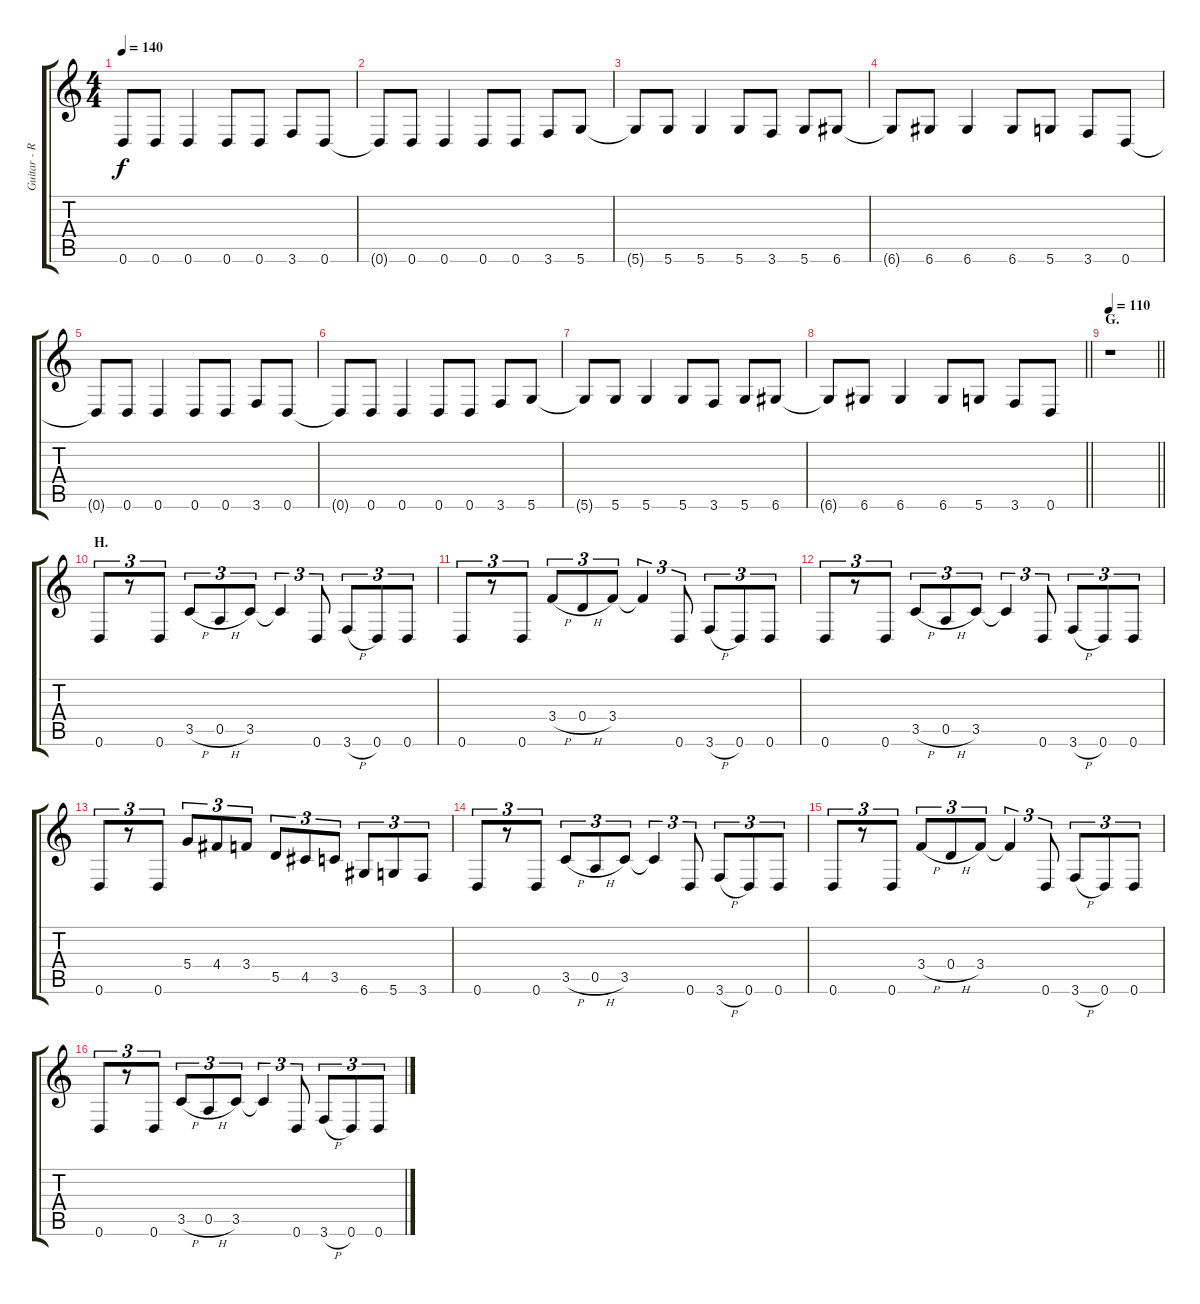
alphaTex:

\track ("Guitar - Right" "Guitar - R") {instrument distortionguitar}
\staff {score tabs}
\tuning (E4 B3 G3 D3 A2 D2) {hide}
\ts (4 4)
\tempo 140
\clef g2
\ks c
0.6{t}.8{dy f} 0.6.8 0.6.4 0.6.8 0.6.8 3.6.8 0.6.8 |
0.6{t}.8 0.6.8 0.6.4 0.6.8 0.6.8 3.6.8 5.6.8 |
5.6{t}.8 5.6.8 5.6.4 5.6.8 3.6.8 5.6.8 6.6.8 |
6.6{t}.8 6.6.8 6.6.4 6.6.8 5.6.8 3.6.8 0.6.8 |
0.6{t}.8 0.6.8 0.6.4 0.6.8 0.6.8 3.6.8 0.6.8 |
0.6{t}.8 0.6.8 0.6.4 0.6.8 0.6.8 3.6.8 5.6.8 |
5.6{t}.8 5.6.8 5.6.4 5.6.8 3.6.8 5.6.8 6.6.8 |
\barLineRight lightlight
6.6{t}.8 6.6.8 6.6.4 6.6.8 5.6.8 3.6.8 0.6.8 |
\section ("" "G.")
\tempo 110
\barLineRight lightlight
r.1 |
\section ("" "H.")
0.6.8{tu (3 2)} r.8{tu (3 2)} 0.6.8{tu (3 2)} 3.5{h}.8{tu (3 2)} 0.5{h}.8{tu (3 2)} 3.5.8{tu (3 2)} 3.5{t}.4{tu (3 2)} 0.6.8{tu (3 2)} 3.6{h}.8{tu (3 2)} 0.6.8{tu (3 2)} 0.6.8{tu (3 2)} |
0.6.8{tu (3 2)} r.8{tu (3 2)} 0.6.8{tu (3 2)} 3.4{h}.8{tu (3 2)} 0.4{h}.8{tu (3 2)} 3.4.8{tu (3 2)} 3.4{t}.4{tu (3 2)} 0.6.8{tu (3 2)} 3.6{h}.8{tu (3 2)} 0.6.8{tu (3 2)} 0.6.8{tu (3 2)} |
0.6.8{tu (3 2)} r.8{tu (3 2)} 0.6.8{tu (3 2)} 3.5{h}.8{tu (3 2)} 0.5{h}.8{tu (3 2)} 3.5.8{tu (3 2)} 3.5{t}.4{tu (3 2)} 0.6.8{tu (3 2)} 3.6{h}.8{tu (3 2)} 0.6.8{tu (3 2)} 0.6.8{tu (3 2)} |
0.6.8{tu (3 2)} r.8{tu (3 2)} 0.6.8{tu (3 2)} 5.4.8{tu (3 2)} 4.4.8{tu (3 2)} 3.4.8{tu (3 2)} 5.5.8{tu (3 2)} 4.5.8{tu (3 2)} 3.5.8{tu (3 2)} 6.6.8{tu (3 2)} 5.6.8{tu (3 2)} 3.6.8{tu (3 2)} |
0.6.8{tu (3 2)} r.8{tu (3 2)} 0.6.8{tu (3 2)} 3.5{h}.8{tu (3 2)} 0.5{h}.8{tu (3 2)} 3.5.8{tu (3 2)} 3.5{t}.4{tu (3 2)} 0.6.8{tu (3 2)} 3.6{h}.8{tu (3 2)} 0.6.8{tu (3 2)} 0.6.8{tu (3 2)} |
0.6.8{tu (3 2)} r.8{tu (3 2)} 0.6.8{tu (3 2)} 3.4{h}.8{tu (3 2)} 0.4{h}.8{tu (3 2)} 3.4.8{tu (3 2)} 3.4{t}.4{tu (3 2)} 0.6.8{tu (3 2)} 3.6{h}.8{tu (3 2)} 0.6.8{tu (3 2)} 0.6.8{tu (3 2)} |
0.6.8{tu (3 2)} r.8{tu (3 2)} 0.6.8{tu (3 2)} 3.5{h}.8{tu (3 2)} 0.5{h}.8{tu (3 2)} 3.5.8{tu (3 2)} 3.5{t}.4{tu (3 2)} 0.6.8{tu (3 2)} 3.6{h}.8{tu (3 2)} 0.6.8{tu (3 2)} 0.6.8{tu (3 2)}
